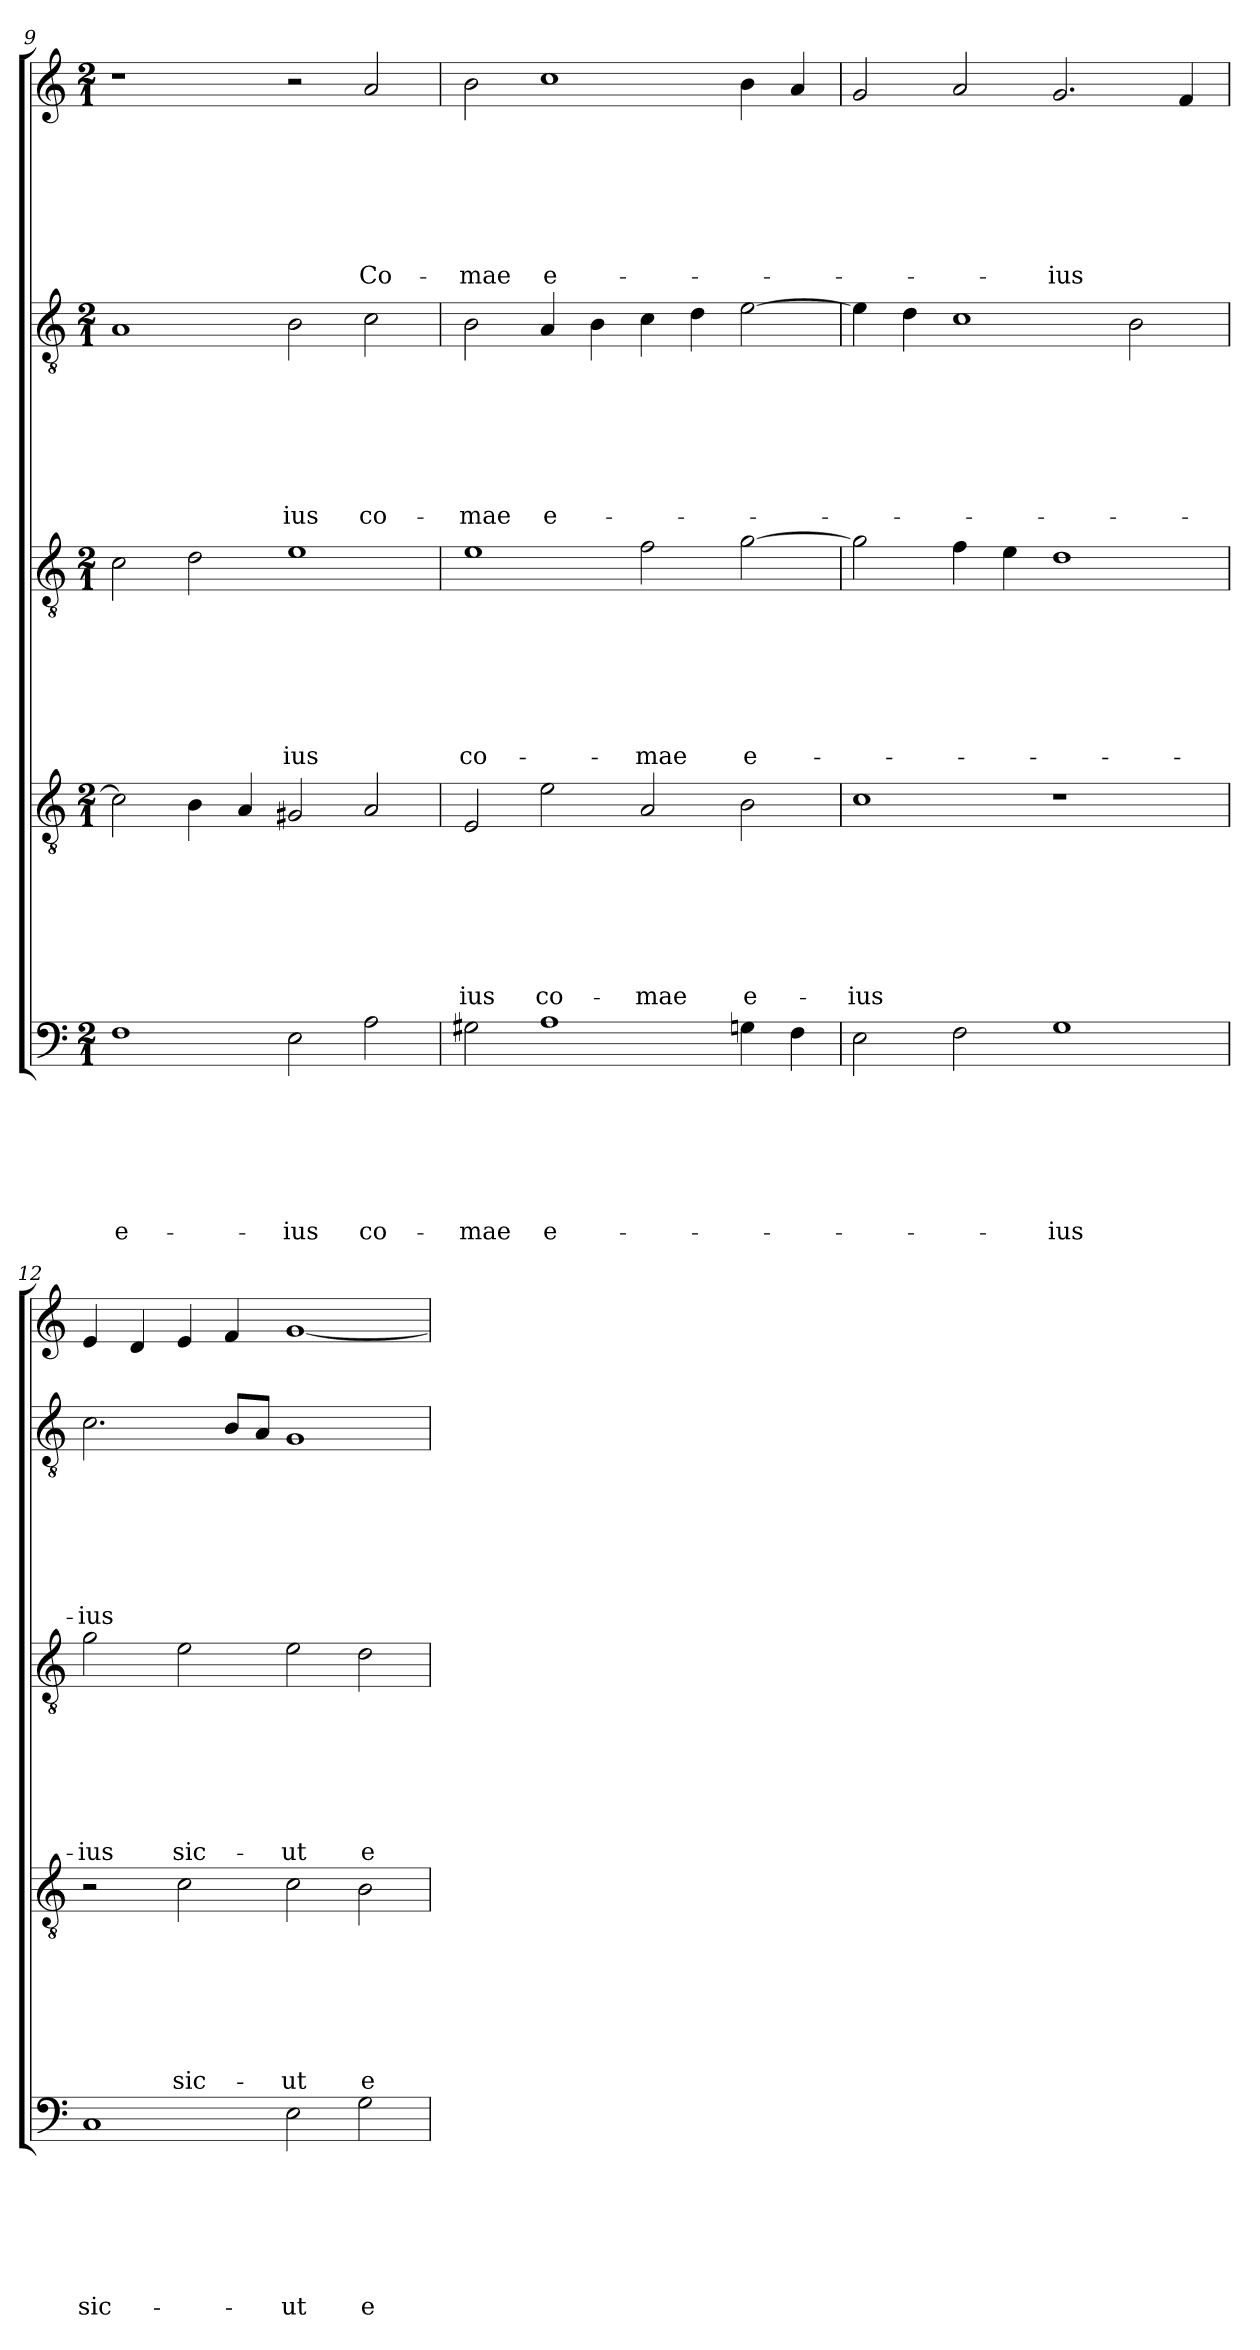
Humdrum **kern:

**kern	**text	**text	**text	**text	**text	**text	**text	**kern	**text	**text	**text	**text	**text	**text	**text	**kern	**text	**text	**text	**text	**text	**text	**text	**kern	**text	**text	**text	**text	**text	**text	**text	**kern	**text	**text	**text	**text	**text	**text	**text
*part5	*part5	*part5	*part5	*part5	*part5	*part5	*part5	*part4	*part4	*part4	*part4	*part4	*part4	*part4	*part4	*part3	*part3	*part3	*part3	*part3	*part3	*part3	*part3	*part2	*part2	*part2	*part2	*part2	*part2	*part2	*part2	*part1	*part1	*part1	*part1	*part1	*part1	*part1	*part1
*staff5	*staff5	*staff5	*staff5	*staff5	*staff5	*staff5	*staff5	*staff4	*staff4	*staff4	*staff4	*staff4	*staff4	*staff4	*staff4	*staff3	*staff3	*staff3	*staff3	*staff3	*staff3	*staff3	*staff3	*staff2	*staff2	*staff2	*staff2	*staff2	*staff2	*staff2	*staff2	*staff1	*staff1	*staff1	*staff1	*staff1	*staff1	*staff1	*staff1
*clefF4	*	*	*	*	*	*	*	*clefGv2	*	*	*	*	*	*	*	*clefGv2	*	*	*	*	*	*	*	*clefGv2	*	*	*	*	*	*	*	*clefG2	*	*	*	*	*	*	*
*k[]	*	*	*	*	*	*	*	*k[]	*	*	*	*	*	*	*	*k[]	*	*	*	*	*	*	*	*k[]	*	*	*	*	*	*	*	*k[]	*	*	*	*	*	*	*
*C:	*	*	*	*	*	*	*	*C:	*	*	*	*	*	*	*	*C:	*	*	*	*	*	*	*	*C:	*	*	*	*	*	*	*	*C:	*	*	*	*	*	*	*
*M2/1	*	*	*	*	*	*	*	*M2/1	*	*	*	*	*	*	*	*M2/1	*	*	*	*	*	*	*	*M2/1	*	*	*	*	*	*	*	*M2/1	*	*	*	*	*	*	*
=9	=9	=9	=9	=9	=9	=9	=9	=9	=9	=9	=9	=9	=9	=9	=9	=9	=9	=9	=9	=9	=9	=9	=9	=9	=9	=9	=9	=9	=9	=9	=9	=9	=9	=9	=9	=9	=9	=9	=9
!	!	!	!	!	!	!	!LO:LY:b	!	!	!	!	!	!	!	!	!	!	!	!	!	!	!	!	!	!	!	!	!	!	!	!	!	!	!	!	!	!	!	!
1F	.	.	.	.	.	.	e-	2c\]	.	.	.	.	.	.	.	2c\	.	.	.	.	.	.	.	1A	.	.	.	.	.	.	.	1r	.	.	.	.	.	.	.
.	.	.	.	.	.	.	.	4B\	.	.	.	.	.	.	.	2d\	.	.	.	.	.	.	.	.	.	.	.	.	.	.	.	.	.	.	.	.	.	.	.
.	.	.	.	.	.	.	.	4A/	.	.	.	.	.	.	.	.	.	.	.	.	.	.	.	.	.	.	.	.	.	.	.	.	.	.	.	.	.	.	.
!	!	!	!	!	!	!	!LO:LY:b	!	!	!	!	!	!	!	!	!	!	!	!	!	!	!	!LO:LY:b	!	!	!	!	!	!	!	!LO:LY:b	!	!	!	!	!	!	!	!
2E\	.	.	.	.	.	.	-ius	2G#/	.	.	.	.	.	.	.	1e	.	.	.	.	.	.	-ius	2B\	.	.	.	.	.	.	-ius	2r	.	.	.	.	.	.	.
!	!	!	!	!	!	!	!LO:LY:b	!	!	!	!	!	!	!	!	!	!	!	!	!	!	!	!	!	!	!	!	!	!	!	!LO:LY:b	!	!	!	!	!	!	!	!LO:LY:b
2A\	.	.	.	.	.	.	co-	2A/	.	.	.	.	.	.	.	.	.	.	.	.	.	.	.	2c\	.	.	.	.	.	.	co-	2a/	.	.	.	.	.	.	Co-
=10	=10	=10	=10	=10	=10	=10	=10	=10	=10	=10	=10	=10	=10	=10	=10	=10	=10	=10	=10	=10	=10	=10	=10	=10	=10	=10	=10	=10	=10	=10	=10	=10	=10	=10	=10	=10	=10	=10	=10
!	!	!	!	!	!	!	!LO:LY:b	!	!	!	!	!	!	!	!LO:LY:b	!	!	!	!	!	!	!	!LO:LY:b	!	!	!	!	!	!	!	!LO:LY:b	!	!	!	!	!	!	!	!LO:LY:b
2G#X\	.	.	.	.	.	.	-mae	2E/	.	.	.	.	.	.	-ius	1e	.	.	.	.	.	.	co-	2B\	.	.	.	.	.	.	-mae	2b\	.	.	.	.	.	.	-mae
!	!	!	!	!	!	!	!LO:LY:b	!	!	!	!	!	!	!	!LO:LY:b	!	!	!	!	!	!	!	!	!	!	!	!	!	!	!	!LO:LY:b	!	!	!	!	!	!	!	!LO:LY:b
1A	.	.	.	.	.	.	e-	2e\	.	.	.	.	.	.	co-	.	.	.	.	.	.	.	.	4A/	.	.	.	.	.	.	e-	1cc	.	.	.	.	.	.	e-
.	.	.	.	.	.	.	.	.	.	.	.	.	.	.	.	.	.	.	.	.	.	.	.	4B\	.	.	.	.	.	.	.	.	.	.	.	.	.	.	.
!	!	!	!	!	!	!	!	!	!	!	!	!	!	!	!LO:LY:b	!	!	!	!	!	!	!	!LO:LY:b	!	!	!	!	!	!	!	!	!	!	!	!	!	!	!	!
.	.	.	.	.	.	.	.	2A/	.	.	.	.	.	.	-mae	2f\	.	.	.	.	.	.	-mae	4c\	.	.	.	.	.	.	.	.	.	.	.	.	.	.	.
.	.	.	.	.	.	.	.	.	.	.	.	.	.	.	.	.	.	.	.	.	.	.	.	4d\	.	.	.	.	.	.	.	.	.	.	.	.	.	.	.
!	!	!	!	!	!	!	!	!	!	!	!	!	!	!	!LO:LY:b	!	!	!	!	!	!	!	!LO:LY:b	!	!	!	!	!	!	!	!	!	!	!	!	!	!	!	!
4G\	.	.	.	.	.	.	.	2B\	.	.	.	.	.	.	e-	[2g\	.	.	.	.	.	.	e-	[2e\	.	.	.	.	.	.	.	4b\	.	.	.	.	.	.	.
4F\	.	.	.	.	.	.	.	.	.	.	.	.	.	.	.	.	.	.	.	.	.	.	.	.	.	.	.	.	.	.	.	4a/	.	.	.	.	.	.	.
=11	=11	=11	=11	=11	=11	=11	=11	=11	=11	=11	=11	=11	=11	=11	=11	=11	=11	=11	=11	=11	=11	=11	=11	=11	=11	=11	=11	=11	=11	=11	=11	=11	=11	=11	=11	=11	=11	=11	=11
!	!	!	!	!	!	!	!	!	!	!	!	!	!	!	!LO:LY:b	!	!	!	!	!	!	!	!	!	!	!	!	!	!	!	!	!	!	!	!	!	!	!	!
2E\	.	.	.	.	.	.	.	1c	.	.	.	.	.	.	-ius	2g\]	.	.	.	.	.	.	.	4e\]	.	.	.	.	.	.	.	2g/	.	.	.	.	.	.	.
.	.	.	.	.	.	.	.	.	.	.	.	.	.	.	.	.	.	.	.	.	.	.	.	4d\	.	.	.	.	.	.	.	.	.	.	.	.	.	.	.
2F\	.	.	.	.	.	.	.	.	.	.	.	.	.	.	.	4f\	.	.	.	.	.	.	.	1c	.	.	.	.	.	.	.	2a/	.	.	.	.	.	.	.
.	.	.	.	.	.	.	.	.	.	.	.	.	.	.	.	4e\	.	.	.	.	.	.	.	.	.	.	.	.	.	.	.	.	.	.	.	.	.	.	.
!	!	!	!	!	!	!	!LO:LY:b	!	!	!	!	!	!	!	!	!	!	!	!	!	!	!	!	!	!	!	!	!	!	!	!	!	!	!	!	!	!	!	!LO:LY:b
1G	.	.	.	.	.	.	-ius	1r	.	.	.	.	.	.	.	1d	.	.	.	.	.	.	.	.	.	.	.	.	.	.	.	2.g/	.	.	.	.	.	.	-ius
.	.	.	.	.	.	.	.	.	.	.	.	.	.	.	.	.	.	.	.	.	.	.	.	2B\	.	.	.	.	.	.	.	.	.	.	.	.	.	.	.
.	.	.	.	.	.	.	.	.	.	.	.	.	.	.	.	.	.	.	.	.	.	.	.	.	.	.	.	.	.	.	.	4f/	.	.	.	.	.	.	.
=12	=12	=12	=12	=12	=12	=12	=12	=12	=12	=12	=12	=12	=12	=12	=12	=12	=12	=12	=12	=12	=12	=12	=12	=12	=12	=12	=12	=12	=12	=12	=12	=12	=12	=12	=12	=12	=12	=12	=12
!	!	!	!	!	!	!	!LO:LY:b	!	!	!	!	!	!	!	!	!	!	!	!	!	!	!	!LO:LY:b	!	!	!	!	!	!	!	!LO:LY:b	!	!	!	!	!	!	!	!
1C	.	.	.	.	.	.	sic-	2r	.	.	.	.	.	.	.	2g\	.	.	.	.	.	.	-ius	2.c\	.	.	.	.	.	.	-ius	4e/	.	.	.	.	.	.	.
.	.	.	.	.	.	.	.	.	.	.	.	.	.	.	.	.	.	.	.	.	.	.	.	.	.	.	.	.	.	.	.	4d/	.	.	.	.	.	.	.
!	!	!	!	!	!	!	!	!	!	!	!	!	!	!	!LO:LY:b	!	!	!	!	!	!	!	!LO:LY:b	!	!	!	!	!	!	!	!	!	!	!	!	!	!	!	!
.	.	.	.	.	.	.	.	2c\	.	.	.	.	.	.	sic-	2e\	.	.	.	.	.	.	sic-	.	.	.	.	.	.	.	.	4e/	.	.	.	.	.	.	.
.	.	.	.	.	.	.	.	.	.	.	.	.	.	.	.	.	.	.	.	.	.	.	.	8B/L	.	.	.	.	.	.	.	4f/	.	.	.	.	.	.	.
.	.	.	.	.	.	.	.	.	.	.	.	.	.	.	.	.	.	.	.	.	.	.	.	8A/J	.	.	.	.	.	.	.	.	.	.	.	.	.	.	.
!	!	!	!	!	!	!	!LO:LY:b	!	!	!	!	!	!	!	!LO:LY:b	!	!	!	!	!	!	!	!LO:LY:b	!	!	!	!	!	!	!	!	!	!	!	!	!	!	!	!
2E\	.	.	.	.	.	.	-ut	2c\	.	.	.	.	.	.	-ut	2e\	.	.	.	.	.	.	-ut	1G	.	.	.	.	.	.	.	[1g	.	.	.	.	.	.	.
!	!	!	!	!	!	!	!LO:LY:b	!	!	!	!	!	!	!	!LO:LY:b	!	!	!	!	!	!	!	!LO:LY:b	!	!	!	!	!	!	!	!	!	!	!	!	!	!	!	!
2G\	.	.	.	.	.	.	e-	2B\	.	.	.	.	.	.	e-	2d\	.	.	.	.	.	.	e-	.	.	.	.	.	.	.	.	.	.	.	.	.	.	.	.
=	=	=	=	=	=	=	=	=	=	=	=	=	=	=	=	=	=	=	=	=	=	=	=	=	=	=	=	=	=	=	=	=	=	=	=	=	=	=	=
*-	*-	*-	*-	*-	*-	*-	*-	*-	*-	*-	*-	*-	*-	*-	*-	*-	*-	*-	*-	*-	*-	*-	*-	*-	*-	*-	*-	*-	*-	*-	*-	*-	*-	*-	*-	*-	*-	*-	*-
